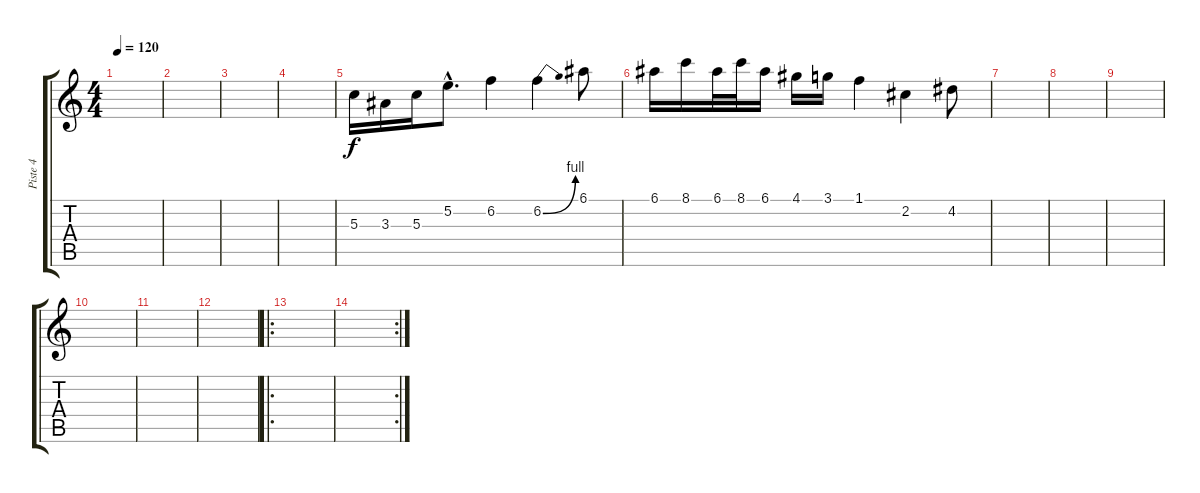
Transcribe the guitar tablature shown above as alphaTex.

\track ("Piste 4" "Piste 4") {instrument distortionguitar}
\staff {score tabs}
\tuning (E4 B3 G3 D3 A2 E2) {hide}
\ts (4 4)
\tempo 120
\clef g2
\ks c
|
|
|
|
5.3.16 3.3.16 5.3.16 5.2{hac}.8{d} 6.2.4 6.2{be (bend 0 0 60 4)}.4 6.1.8 |
6.1.16 8.1.16 6.1.32 8.1.32 6.1.16 4.1.16 3.1.16 1.1.4 2.2.4 4.2.8 |
|
|
|
|
|
|
\ro
|
\rc 2
